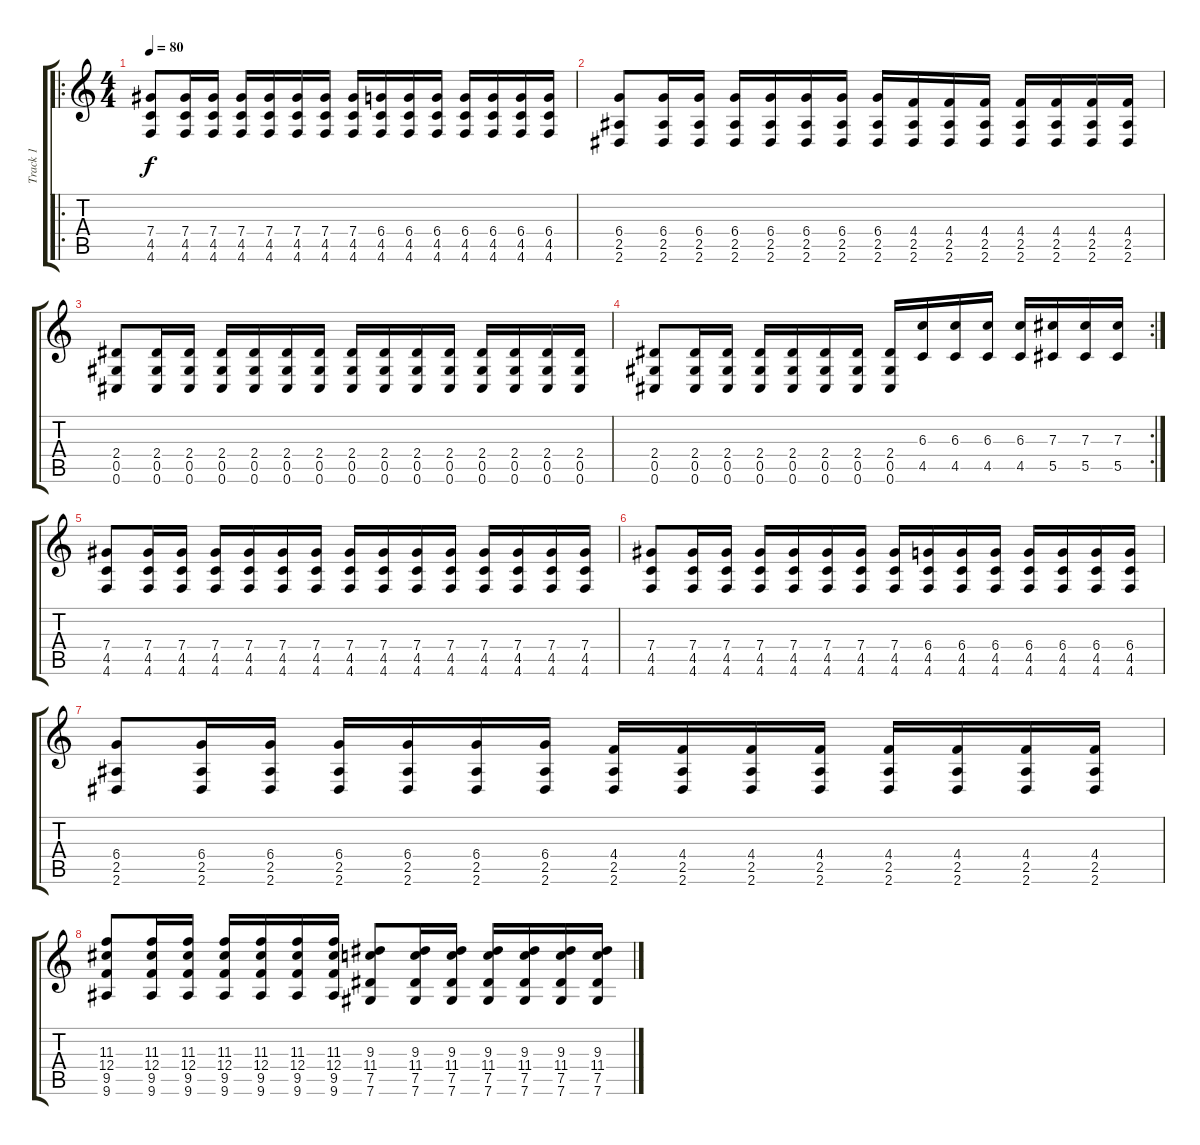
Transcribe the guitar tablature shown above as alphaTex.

\track ("Track 1" "Track 1") {instrument acousticguitarsteel}
\staff {score tabs}
\tuning (Eb4 Bb3 Gb3 Db3 Ab2 Db2) {hide}
\ro
\ts (4 4)
\tempo 80
\clef g2
\ks c
(7.4 4.5 4.6).8{dy f} (7.4 4.5 4.6).16 (7.4 4.5 4.6).16 (7.4 4.5 4.6).16 (7.4 4.5 4.6).16 (7.4 4.5 4.6).16 (7.4 4.5 4.6).16 (7.4 4.5 4.6).16 (6.4 4.5 4.6).16 (6.4 4.5 4.6).16 (6.4 4.5 4.6).16 (6.4 4.5 4.6).16 (6.4 4.5 4.6).16 (6.4 4.5 4.6).16 (6.4 4.5 4.6).16 |
(6.4 2.5 2.6).8 (6.4 2.5 2.6).16 (6.4 2.5 2.6).16 (6.4 2.5 2.6).16 (6.4 2.5 2.6).16 (6.4 2.5 2.6).16 (6.4 2.5 2.6).16 (6.4 2.5 2.6).16 (4.4 2.5 2.6).16 (4.4 2.5 2.6).16 (4.4 2.5 2.6).16 (4.4 2.5 2.6).16 (4.4 2.5 2.6).16 (4.4 2.5 2.6).16 (4.4 2.5 2.6).16 |
(2.4 0.5 0.6).8 (2.4 0.5 0.6).16 (2.4 0.5 0.6).16 (2.4 0.5 0.6).16 (2.4 0.5 0.6).16 (2.4 0.5 0.6).16 (2.4 0.5 0.6).16 (2.4 0.5 0.6).16 (2.4 0.5 0.6).16 (2.4 0.5 0.6).16 (2.4 0.5 0.6).16 (2.4 0.5 0.6).16 (2.4 0.5 0.6).16 (2.4 0.5 0.6).16 (2.4 0.5 0.6).16 |
\rc 2
(2.4 0.5 0.6).8 (2.4 0.5 0.6).16 (2.4 0.5 0.6).16 (2.4 0.5 0.6).16 (2.4 0.5 0.6).16 (2.4 0.5 0.6).16 (2.4 0.5 0.6).16 (2.4 0.5 0.6).16 (6.3 4.5).16 (6.3 4.5).16 (6.3 4.5).16 (6.3 4.5).16 (7.3 5.5).16 (7.3 5.5).16 (7.3 5.5).16 |
(7.4 4.5 4.6).8 (7.4 4.5 4.6).16 (7.4 4.5 4.6).16 (7.4 4.5 4.6).16 (7.4 4.5 4.6).16 (7.4 4.5 4.6).16 (7.4 4.5 4.6).16 (7.4 4.5 4.6).16 (7.4 4.5 4.6).16 (7.4 4.5 4.6).16 (7.4 4.5 4.6).16 (7.4 4.5 4.6).16 (7.4 4.5 4.6).16 (7.4 4.5 4.6).16 (7.4 4.5 4.6).16 |
(7.4 4.5 4.6).8 (7.4 4.5 4.6).16 (7.4 4.5 4.6).16 (7.4 4.5 4.6).16 (7.4 4.5 4.6).16 (7.4 4.5 4.6).16 (7.4 4.5 4.6).16 (7.4 4.5 4.6).16 (6.4 4.5 4.6).16 (6.4 4.5 4.6).16 (6.4 4.5 4.6).16 (6.4 4.5 4.6).16 (6.4 4.5 4.6).16 (6.4 4.5 4.6).16 (6.4 4.5 4.6).16 |
(6.4 2.5 2.6).8 (6.4 2.5 2.6).16 (6.4 2.5 2.6).16 (6.4 2.5 2.6).16 (6.4 2.5 2.6).16 (6.4 2.5 2.6).16 (6.4 2.5 2.6).16 (4.4 2.5 2.6).16 (4.4 2.5 2.6).16 (4.4 2.5 2.6).16 (4.4 2.5 2.6).16 (4.4 2.5 2.6).16 (4.4 2.5 2.6).16 (4.4 2.5 2.6).16 (4.4 2.5 2.6).16 |
(11.3 12.4 9.5 9.6).8 (11.3 12.4 9.5 9.6).16 (11.3 12.4 9.5 9.6).16 (11.3 12.4 9.5 9.6).16 (11.3 12.4 9.5 9.6).16 (11.3 12.4 9.5 9.6).16 (11.3 12.4 9.5 9.6).16 (9.3 11.4 7.5 7.6).8 (9.3 11.4 7.5 7.6).16 (9.3 11.4 7.5 7.6).16 (9.3 11.4 7.5 7.6).16 (9.3 11.4 7.5 7.6).16 (9.3 11.4 7.5 7.6).16 (9.3 11.4 7.5 7.6).16
